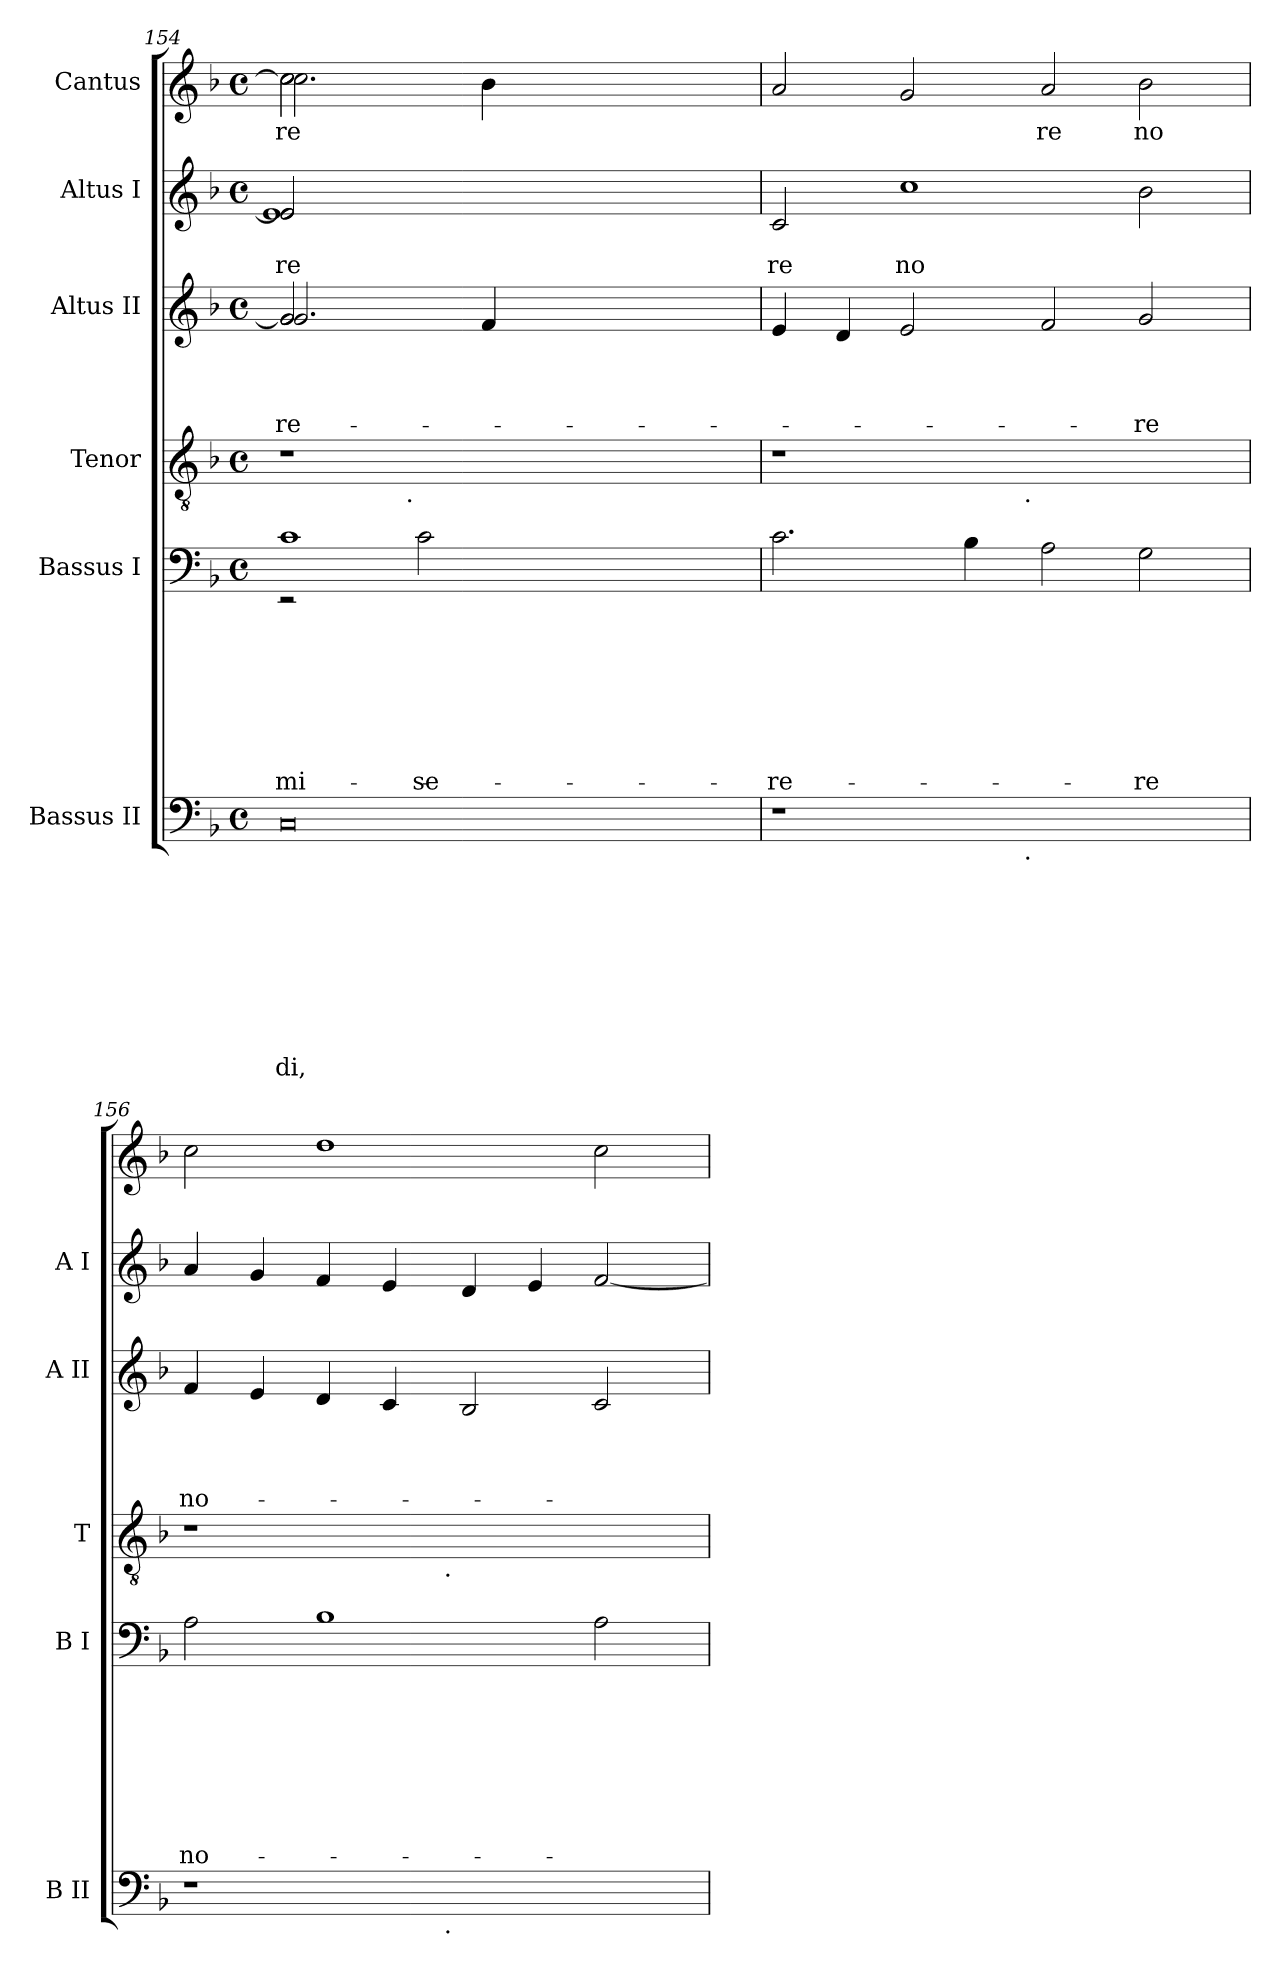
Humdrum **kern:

**kern	**text	**text	**text	**text	**text	**text	**text	**text	**text	**kern	**text	**text	**text	**text	**text	**text	**text	**text	**kern	**kern	**text	**text	**text	**text	**kern	**text	**text	**kern	**text
*part6	*part6	*part6	*part6	*part6	*part6	*part6	*part6	*part6	*part6	*part5	*part5	*part5	*part5	*part5	*part5	*part5	*part5	*part5	*part4	*part3	*part3	*part3	*part3	*part3	*part2	*part2	*part2	*part1	*part1
*staff6	*staff6	*staff6	*staff6	*staff6	*staff6	*staff6	*staff6	*staff6	*staff6	*staff5	*staff5	*staff5	*staff5	*staff5	*staff5	*staff5	*staff5	*staff5	*staff4	*staff3	*staff3	*staff3	*staff3	*staff3	*staff2	*staff2	*staff2	*staff1	*staff1
*I"Bassus II	*	*	*	*	*	*	*	*	*	*I"Bassus I	*	*	*	*	*	*	*	*	*I"Tenor	*I"Altus II	*	*	*	*	*I"Altus I	*	*	*I"Cantus	*
*I'B II	*	*	*	*	*	*	*	*	*	*I'B I	*	*	*	*	*	*	*	*	*I'T	*I'A II	*	*	*	*	*I'A I	*	*	*	*
*clefF4	*	*	*	*	*	*	*	*	*	*clefF4	*	*	*	*	*	*	*	*	*clefGv2	*clefG2	*	*	*	*	*clefG2	*	*	*clefG2	*
*k[b-]	*	*	*	*	*	*	*	*	*	*k[b-]	*	*	*	*	*	*	*	*	*k[b-]	*k[b-]	*	*	*	*	*k[b-]	*	*	*k[b-]	*
*F:	*	*	*	*	*	*	*	*	*	*F:	*	*	*	*	*	*	*	*	*F:	*F:	*	*	*	*	*F:	*	*	*F:	*
*M4/4	*	*	*	*	*	*	*	*	*	*M4/4	*	*	*	*	*	*	*	*	*M4/4	*M4/4	*	*	*	*	*M4/4	*	*	*M4/4	*
*met(c)	*	*	*	*	*	*	*	*	*	*met(c)	*	*	*	*	*	*	*	*	*met(c)	*met(c)	*	*	*	*	*met(c)	*	*	*met(c)	*
=154	=154	=154	=154	=154	=154	=154	=154	=154	=154	=154	=154	=154	=154	=154	=154	=154	=154	=154	=154	=154	=154	=154	=154	=154	=154	=154	=154	=154	=154
!	!	!	!	!	!	!	!	!	!LO:LY:b	!	!	!	!	!	!	!	!	!LO:LY:b	!	!	!	!	!	!LO:LY:b	!	!	!	!	!
*	*	*	*	*	*	*	*	*	*	*^	*	*	*	*	*	*	*	*	*	*^	*	*	*	*	*	*	*	*	*
*	*	*	*	*	*	*	*	*	*	*	*	*	*	*	*	*	*	*	*	*	*	*^	*	*	*	*	*	*	*	*	*
!	!	!	!	!	!	!	!	!	!	!	!	!	!	!	!	!	!	!	!	!	!	!	!	!	!	!	!LO:LY:b	!	!	!LO:LY:b	!	!
*	*	*	*	*	*	*	*	*	*	*	*	*	*	*	*	*	*	*	*	*	*	*	*	*	*	*	*	*^	*	*	*	*
*	*	*	*	*	*	*	*	*	*	*	*	*	*	*	*	*	*	*	*	*	*	*	*	*	*	*	*	*	*^	*	*	*	*
!	!	!	!	!	!	!	!	!	!	!	!	!	!	!	!	!	!	!	!	!	!	!	!	!	!	!	!	!	!	!	!	!LO:LY:b	!	!LO:LY:b
*	*	*	*	*	*	*	*	*	*	*	*	*	*	*	*	*	*	*	*	*	*	*	*	*	*	*	*	*	*	*	*	*	*^	*
*	*	*	*	*	*	*	*	*	*	*	*	*	*	*	*	*	*	*	*	*	*	*	*	*	*	*	*	*	*	*	*	*	*	*^	*
!	!	!	!	!	!	!	!	!	!	!	!	!	!	!	!	!	!	!	!	!	!	!	!	!	!	!	!	!	!	!	!	!	!	!	!	!LO:LY:b
*	*	*	*	*	*	*	*	*	*	*	*	*	*	*	*	*	*	*	*	*^	*	*	*	*	*	*	*	*	*	*	*	*	*	*	*	*
0C	.	.	.	.	.	.	.	.	di,	1c	2rEE	.	.	.	.	.	.	.	mi-	1r	4ryy	2g/]	2g/	2.g/	.	.	.	-re-	2e/]	2e/	1e	.	re	2cc\]	2cc\	2.cc\	re
.	.	.	.	.	.	.	.	.	.	.	.	.	.	.	.	.	.	.	.	.	8...ryy	.	.	.	.	.	.	.	.	.	.	.	.	.	.	.	.
!	!	!	!	!	!	!	!	!	!	!	!	!	!	!	!	!	!	!	!	!	!LO:TX:b:t=.	!	!	!	!	!	!	!	!	!	!	!	!	!	!	!	!
.	.	.	.	.	.	.	.	.	.	.	.	.	.	.	.	.	.	.	.	.	1ryy	.	.	.	.	.	.	.	.	.	.	.	.	.	.	.	.
!	!	!	!	!	!	!	!	!	!	!	!	!	!	!	!	!	!	!	!LO:LY:b	!	!	!	!	!	!	!	!	!	!	!	!	!	!	!	!	!	!
.	.	.	.	.	.	.	.	.	.	.	2c\	.	.	.	.	.	.	.	-se-	.	.	1ryy	1ryy	.	.	.	.	.	1ryy	1ryy	.	.	.	1ryy	1ryy	.	.
.	.	.	.	.	.	.	.	.	.	.	.	.	.	.	.	.	.	.	.	.	.	.	.	4f/	.	.	.	.	.	.	.	.	.	.	.	4b-\	.
.	.	.	.	.	.	.	.	.	.	1ryy	1ryy	.	.	.	.	.	.	.	.	1ryy	.	.	.	1ryy	.	.	.	.	.	.	1ryy	.	.	.	.	1ryy	.
.	.	.	.	.	.	.	.	.	.	.	.	.	.	.	.	.	.	.	.	.	2ryy	.	.	.	.	.	.	.	.	.	.	.	.	.	.	.	.
.	.	.	.	.	.	.	.	.	.	.	.	.	.	.	.	.	.	.	.	.	.	2ryy	2ryy	.	.	.	.	.	2ryy	2ryy	.	.	.	2ryy	2ryy	.	.
.	.	.	.	.	.	.	.	.	.	.	.	.	.	.	.	.	.	.	.	.	64ryy	.	.	.	.	.	.	.	.	.	.	.	.	.	.	.	.
=155	=155	=155	=155	=155	=155	=155	=155	=155	=155	=155	=155	=155	=155	=155	=155	=155	=155	=155	=155	=155	=155	=155	=155	=155	=155	=155	=155	=155	=155	=155	=155	=155	=155	=155	=155	=155	=155
!	!	!	!	!	!	!	!	!	!	!	!	!	!	!	!	!	!	!	!LO:LY:b	!	!	!	!	!	!	!	!	!	!	!	!	!	!LO:LY:b	!	!	!	!
*	*	*	*	*	*	*	*	*	*	*	*	*	*	*	*	*	*	*	*	*	*	*v	*v	*v	*	*	*	*	*	*	*	*	*	*v	*v	*v	*
*^	*	*	*	*	*	*	*	*	*	*v	*v	*	*	*	*	*	*	*	*	*	*	*	*	*	*	*	*v	*v	*v	*	*	*	*
1r	2ryy	.	.	.	.	.	.	.	.	.	2.c\	.	.	.	.	.	.	.	-re-	1r	2ryy	4e/	.	.	.	.	2c/	.	re	2a/	.
.	.	.	.	.	.	.	.	.	.	.	.	.	.	.	.	.	.	.	.	.	.	4d/	.	.	.	.	.	.	.	.	.
!	!	!	!	!	!	!	!	!	!	!	!	!	!	!	!	!	!	!	!	!	!	!	!	!	!	!	!	!	!LO:LY:b	!	!
.	4...ryy	.	.	.	.	.	.	.	.	.	.	.	.	.	.	.	.	.	.	.	4...ryy	2e/	.	.	.	.	1cc	.	no	2g/	.
.	.	.	.	.	.	.	.	.	.	.	4B-\	.	.	.	.	.	.	.	.	.	.	.	.	.	.	.	.	.	.	.	.
!	!	!	!	!	!	!	!	!	!	!	!	!	!	!	!	!	!	!	!	!	!LO:TX:b:t=.	!	!	!	!	!	!	!	!	!	!
!	!LO:TX:b:t=.	!	!	!	!	!	!	!	!	!	!	!	!	!	!	!	!	!	!	!	!	!	!	!	!	!	!	!	!	!	!
.	1ryy	.	.	.	.	.	.	.	.	.	.	.	.	.	.	.	.	.	.	.	1ryy	.	.	.	.	.	.	.	.	.	.
!	!	!	!	!	!	!	!	!	!	!	!	!	!	!	!	!	!	!	!	!	!	!	!	!	!	!	!	!	!	!	!LO:LY:b
1ryy	.	.	.	.	.	.	.	.	.	.	2A\	.	.	.	.	.	.	.	.	1ryy	.	2f/	.	.	.	.	.	.	.	2a/	re
!	!	!	!	!	!	!	!	!	!	!	!	!	!	!	!	!	!	!	!LO:LY:b	!	!	!	!	!	!	!LO:LY:b	!	!	!	!	!LO:LY:b
.	.	.	.	.	.	.	.	.	.	.	2G\	.	.	.	.	.	.	.	-re	.	.	2g/	.	.	.	-re	2b-\	.	.	2b-\	no
.	32ryy	.	.	.	.	.	.	.	.	.	.	.	.	.	.	.	.	.	.	.	32ryy	.	.	.	.	.	.	.	.	.	.
=156	=156	=156	=156	=156	=156	=156	=156	=156	=156	=156	=156	=156	=156	=156	=156	=156	=156	=156	=156	=156	=156	=156	=156	=156	=156	=156	=156	=156	=156	=156	=156
!	!	!	!	!	!	!	!	!	!	!	!	!	!	!	!	!	!	!	!LO:LY:b	!	!	!	!	!	!	!LO:LY:b	!	!	!	!	!
1r	2ryy	.	.	.	.	.	.	.	.	.	2A\	.	.	.	.	.	.	.	no-	1r	2ryy	4f/	.	.	.	no-	4a/	.	.	2cc\	.
.	.	.	.	.	.	.	.	.	.	.	.	.	.	.	.	.	.	.	.	.	.	4e/	.	.	.	.	4g/	.	.	.	.
.	4...ryy	.	.	.	.	.	.	.	.	.	1B-	.	.	.	.	.	.	.	.	.	4...ryy	4d/	.	.	.	.	4f/	.	.	1dd	.
.	.	.	.	.	.	.	.	.	.	.	.	.	.	.	.	.	.	.	.	.	.	4c/	.	.	.	.	4e/	.	.	.	.
!	!	!	!	!	!	!	!	!	!	!	!	!	!	!	!	!	!	!	!	!	!LO:TX:b:t=.	!	!	!	!	!	!	!	!	!	!
!	!LO:TX:b:t=.	!	!	!	!	!	!	!	!	!	!	!	!	!	!	!	!	!	!	!	!	!	!	!	!	!	!	!	!	!	!
.	1ryy	.	.	.	.	.	.	.	.	.	.	.	.	.	.	.	.	.	.	.	1ryy	.	.	.	.	.	.	.	.	.	.
1ryy	.	.	.	.	.	.	.	.	.	.	.	.	.	.	.	.	.	.	.	1ryy	.	2B-/	.	.	.	.	4d/	.	.	.	.
.	.	.	.	.	.	.	.	.	.	.	.	.	.	.	.	.	.	.	.	.	.	.	.	.	.	.	4e/	.	.	.	.
.	.	.	.	.	.	.	.	.	.	.	2A\	.	.	.	.	.	.	.	.	.	.	2c/	.	.	.	.	[<2f/	.	.	2cc\	.
.	32ryy	.	.	.	.	.	.	.	.	.	.	.	.	.	.	.	.	.	.	.	32ryy	.	.	.	.	.	.	.	.	.	.
*v	*v	*	*	*	*	*	*	*	*	*	*	*	*	*	*	*	*	*	*	*v	*v	*	*	*	*	*	*	*	*	*	*
=	=	=	=	=	=	=	=	=	=	=	=	=	=	=	=	=	=	=	=	=	=	=	=	=	=	=	=	=	=
*-	*-	*-	*-	*-	*-	*-	*-	*-	*-	*-	*-	*-	*-	*-	*-	*-	*-	*-	*-	*-	*-	*-	*-	*-	*-	*-	*-	*-	*-
